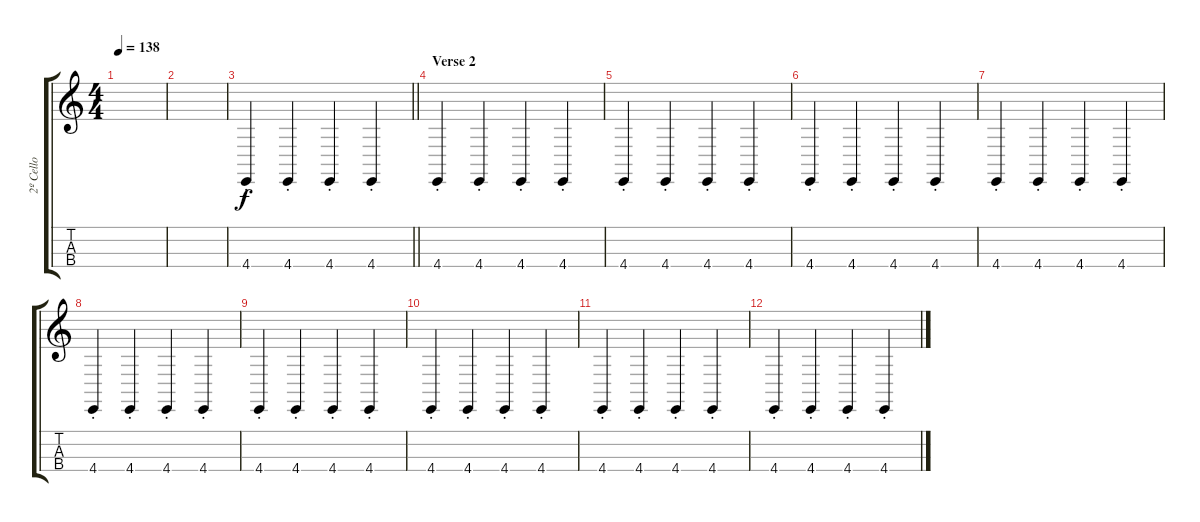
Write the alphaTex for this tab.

\track ("2º Cello" "2º Cello") {instrument cello}
\staff {score tabs}
\tuning (A3 D3 G2 C2) {hide}
\ts (4 4)
\tempo 138
\clef g2
\ks c
|
|
\barLineRight lightlight
4.4{st}.4 4.4{st}.4 4.4{st}.4 4.4{st}.4 |
\section ("" "Verse 2")
4.4{st}.4 4.4{st}.4 4.4{st}.4 4.4{st}.4 |
4.4{st}.4 4.4{st}.4 4.4{st}.4 4.4{st}.4 |
4.4{st}.4 4.4{st}.4 4.4{st}.4 4.4{st}.4 |
4.4{st}.4 4.4{st}.4 4.4{st}.4 4.4{st}.4 |
4.4{st}.4 4.4{st}.4 4.4{st}.4 4.4{st}.4 |
4.4{st}.4 4.4{st}.4 4.4{st}.4 4.4{st}.4 |
4.4{st}.4 4.4{st}.4 4.4{st}.4 4.4{st}.4 |
4.4{st}.4 4.4{st}.4 4.4{st}.4 4.4{st}.4 |
4.4{st}.4 4.4{st}.4 4.4{st}.4 4.4{st}.4
